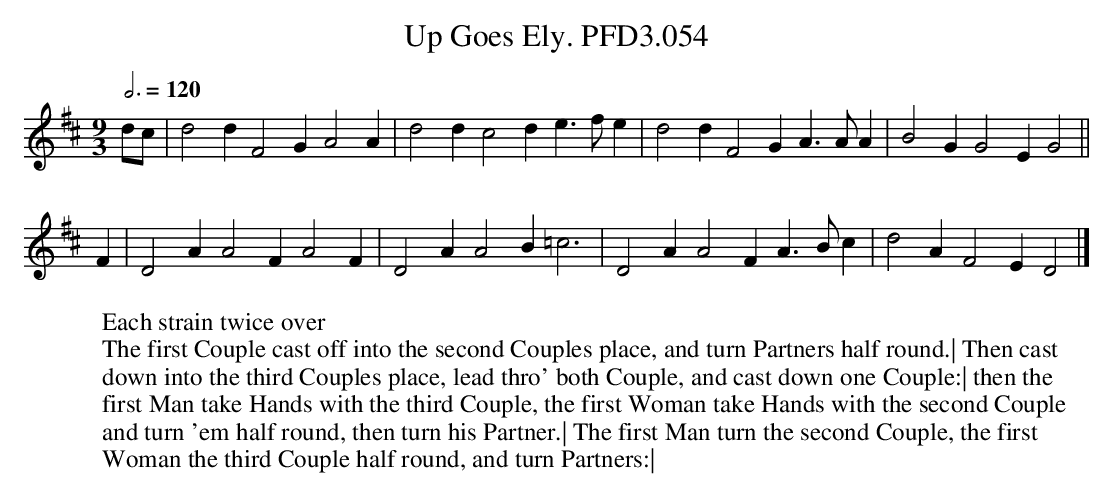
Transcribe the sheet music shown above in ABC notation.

X:1
T:Up Goes Ely. PFD3.054
M:9/3
L:1/4
Q:3/4=120
K:D
d/c/|d2dF2GA2A|d2dc2de>fe|d2dF2GA>AA|B2GG2EG2||
F|D2AA2FA2F|D2AA2B=c3|D2AA2FA>Bc|d2AF2ED2|]
W:Each strain twice over
W:The first Couple cast off into the second Couples place, and turn Partners half round.| Then cast
W:down into the third Couples place, lead thro' both Couple, and cast down one Couple:| then the
W:first Man take Hands with the third Couple, the first Woman take Hands with the second Couple
W:and turn 'em half round, then turn his Partner.| The first Man turn the second Couple, the first
W:Woman the third Couple half round, and turn Partners:|
